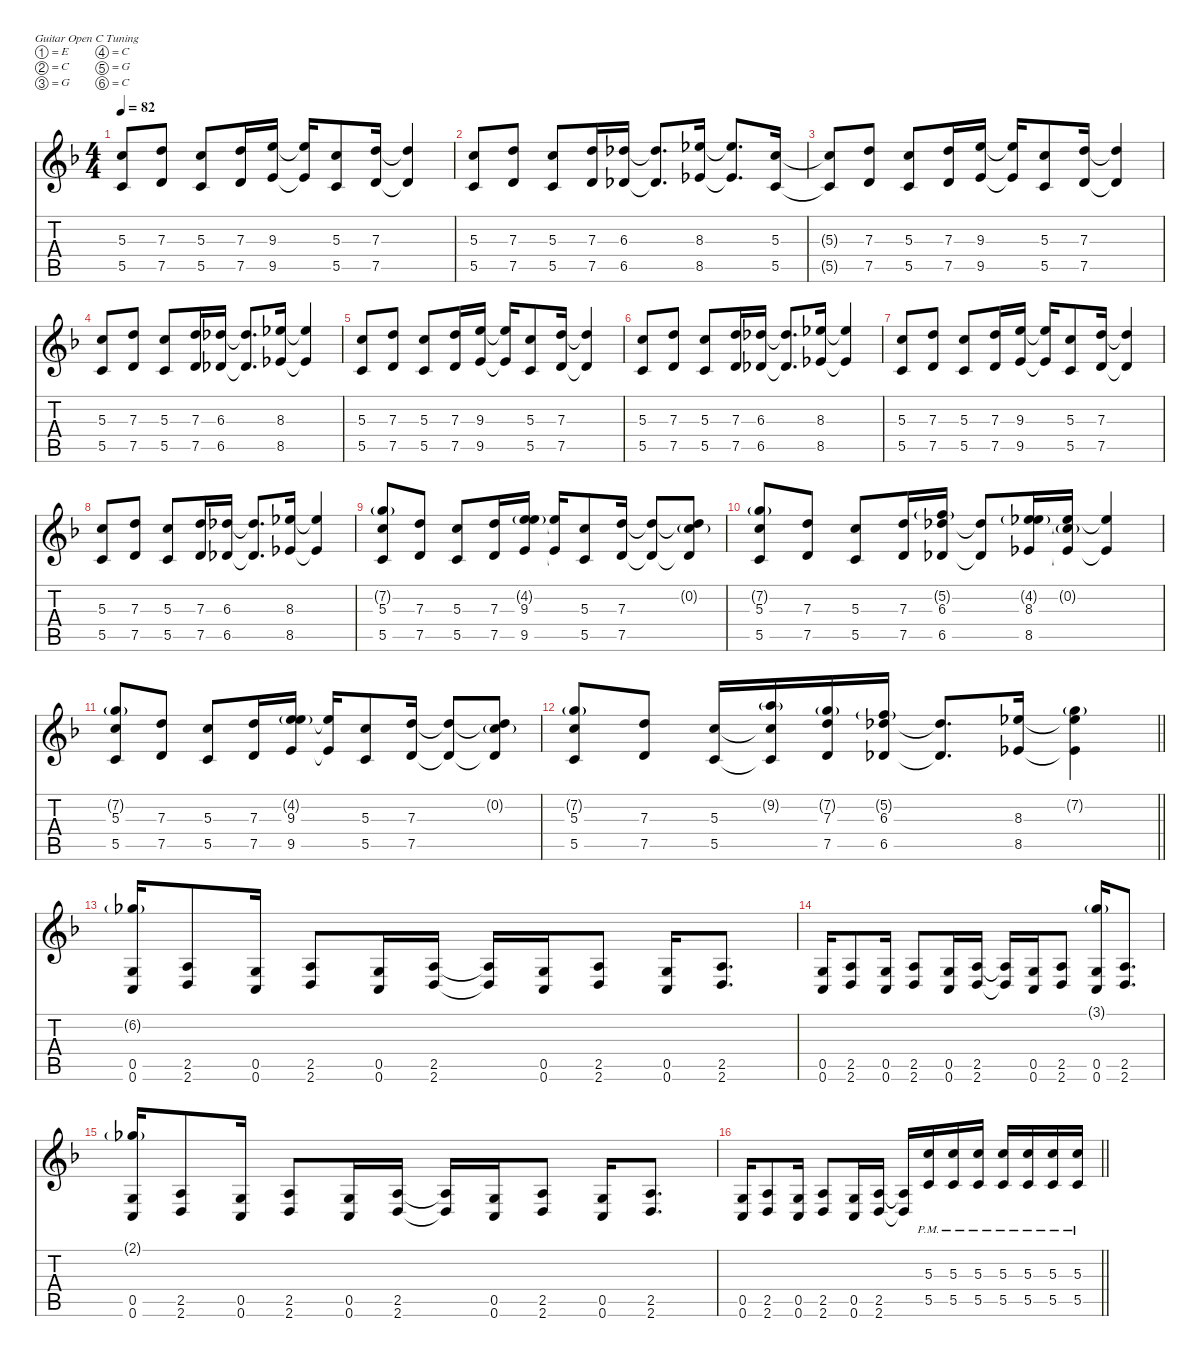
\defaultSystemsLayout 4
\hideDynamics
\bracketExtendMode nobrackets
\singleTrackTrackNamePolicy hidden
\multiTrackTrackNamePolicy hidden
\firstSystemTrackNameMode fullname
\firstSystemTrackNameOrientation horizontal
\otherSystemsTrackNameOrientation horizontal
\track ("Guitar 1" "dist.guit.") {defaultSystemsLayout 4 instrument distortionguitar}
\staff {score tabs}
\tuning (E4 C4 G3 C3 G2 C2)
\ts (4 4)
\tempo 82
\clef g2
\ks dminor
(5.3{acc forcenatural} 5.5{acc forcenatural}).8{dy f beam Up} (7.3{acc forcenatural} 7.5{acc forcenatural}).8{beam Up} (5.3{acc forcenatural} 5.5{acc forcenatural}).8{beam Up} (7.3{acc forcenatural} 7.5{acc forcenatural}).16{beam Up} (9.3{acc forcenatural} 9.5{acc forcenatural}).16{beam Up} (9.3{t acc forcenatural} 9.5{t acc forcenatural}).16{beam Up} (5.3{acc forcenatural} 5.5{acc forcenatural}).8{beam Up} (7.3{acc forcenatural} 7.5{acc forcenatural}).16{beam Up} (7.3{t acc forcenatural} 7.5{t acc forcenatural}).4{beam Up} |
(5.3{acc forcenatural} 5.5{acc forcenatural}).8{beam Up} (7.3{acc forcenatural} 7.5{acc forcenatural}).8{beam Up} (5.3{acc forcenatural} 5.5{acc forcenatural}).8{beam Up} (7.3{acc forcenatural} 7.5{acc forcenatural}).16{beam Up} (6.3{acc b} 6.5{acc b}).16{beam Up} (6.3{t acc b} 6.5{t acc b}).8{d beam Up} (8.3{acc b} 8.5{acc b}).16{beam Up} (8.3{t acc b} 8.5{t acc b}).8{d beam Up} (5.3{acc forcenatural} 5.5{acc forcenatural}).16{beam Up} |
(5.3{t acc forcenatural} 5.5{t acc forcenatural}).8{beam Up} (7.3{acc forcenatural} 7.5{acc forcenatural}).8{beam Up} (5.3{acc forcenatural} 5.5{acc forcenatural}).8{beam Up} (7.3{acc forcenatural} 7.5{acc forcenatural}).16{beam Up} (9.3{acc forcenatural} 9.5{acc forcenatural}).16{beam Up} (9.3{t acc forcenatural} 9.5{t acc forcenatural}).16{beam Up} (5.3{acc forcenatural} 5.5{acc forcenatural}).8{beam Up} (7.3{acc forcenatural} 7.5{acc forcenatural}).16{beam Up} (7.3{t acc forcenatural} 7.5{t acc forcenatural}).4{beam Up} |
(5.3{acc forcenatural} 5.5{acc forcenatural}).8{beam Up} (7.3{acc forcenatural} 7.5{acc forcenatural}).8{beam Up} (5.3{acc forcenatural} 5.5{acc forcenatural}).8{beam Up} (7.3{acc forcenatural} 7.5{acc forcenatural}).16{beam Up} (6.3{acc b} 6.5{acc b}).16{beam Up} (6.3{t acc b} 6.5{t acc b}).8{d beam Up} (8.3{acc b} 8.5{acc b}).16{beam Up} (8.3{t acc b} 8.5{t acc b}).4{beam Up} |
(5.3{acc forcenatural} 5.5{acc forcenatural}).8{beam Up} (7.3{acc forcenatural} 7.5{acc forcenatural}).8{beam Up} (5.3{acc forcenatural} 5.5{acc forcenatural}).8{beam Up} (7.3{acc forcenatural} 7.5{acc forcenatural}).16{beam Up} (9.3{acc forcenatural} 9.5{acc forcenatural}).16{beam Up} (9.3{t acc forcenatural} 9.5{t acc forcenatural}).16{beam Up} (5.3{acc forcenatural} 5.5{acc forcenatural}).8{beam Up} (7.3{acc forcenatural} 7.5{acc forcenatural}).16{beam Up} (7.3{t acc forcenatural} 7.5{t acc forcenatural}).4{beam Up} |
(5.3{acc forcenatural} 5.5{acc forcenatural}).8{beam Up} (7.3{acc forcenatural} 7.5{acc forcenatural}).8{beam Up} (5.3{acc forcenatural} 5.5{acc forcenatural}).8{beam Up} (7.3{acc forcenatural} 7.5{acc forcenatural}).16{beam Up} (6.3{acc b} 6.5{acc b}).16{beam Up} (6.3{t acc b} 6.5{t acc b}).8{d beam Up} (8.3{acc b} 8.5{acc b}).16{beam Up} (8.3{t acc b} 8.5{t acc b}).4{beam Up} |
(5.3{acc forcenatural} 5.5{acc forcenatural}).8{beam Up} (7.3{acc forcenatural} 7.5{acc forcenatural}).8{beam Up} (5.3{acc forcenatural} 5.5{acc forcenatural}).8{beam Up} (7.3{acc forcenatural} 7.5{acc forcenatural}).16{beam Up} (9.3{acc forcenatural} 9.5{acc forcenatural}).16{beam Up} (9.3{t acc forcenatural} 9.5{t acc forcenatural}).16{beam Up} (5.3{acc forcenatural} 5.5{acc forcenatural}).8{beam Up} (7.3{acc forcenatural} 7.5{acc forcenatural}).16{beam Up} (7.3{t acc forcenatural} 7.5{t acc forcenatural}).4{beam Up} |
(5.3{acc forcenatural} 5.5{acc forcenatural}).8{beam Up} (7.3{acc forcenatural} 7.5{acc forcenatural}).8{beam Up} (5.3{acc forcenatural} 5.5{acc forcenatural}).8{beam Up} (7.3{acc forcenatural} 7.5{acc forcenatural}).16{beam Up} (6.3{acc b} 6.5{acc b}).16{beam Up} (6.3{t acc b} 6.5{t acc b}).8{d beam Up} (8.3{acc b} 8.5{acc b}).16{beam Up} (8.3{t acc b} 8.5{t acc b}).4{beam Up} |
(7.2{g acc forcenatural} 5.3{acc forcenatural} 5.5{acc forcenatural}).8{beam Up} (7.3{acc forcenatural} 7.5{acc forcenatural}).8{beam Up} (5.3{acc forcenatural} 5.5{acc forcenatural}).8{beam Up} (7.3{acc forcenatural} 7.5{acc forcenatural}).16{beam Up} (4.2{g acc forcenatural} 9.3{acc forcenatural} 9.5{acc forcenatural}).16{beam Up} (9.3{t acc forcenatural} 9.5{t acc forcenatural}).16{beam Up} (5.3{acc forcenatural} 5.5{acc forcenatural}).8{beam Up} (7.3{acc forcenatural} 7.5{acc forcenatural}).16{beam Up} (7.3{t acc forcenatural} 7.5{t acc forcenatural}).8{beam Up} (0.2{g acc forcenatural} 7.3{t acc forcenatural} 7.5{t acc forcenatural}).8{beam Up} |
(7.2{g acc forcenatural} 5.3{acc forcenatural} 5.5{acc forcenatural}).8{beam Up} (7.3{acc forcenatural} 7.5{acc forcenatural}).8{beam Up} (5.3{acc forcenatural} 5.5{acc forcenatural}).8{beam Up} (7.3{acc forcenatural} 7.5{acc forcenatural}).16{beam Up} (5.2{g acc forcenatural} 6.3{acc b} 6.5{acc b}).16{beam Up} (6.3{t acc b} 6.5{t acc b}).8{beam Up} (4.2{g acc forcenatural} 8.3{acc b} 8.5{acc b}).16{beam Up} (0.2{g acc forcenatural} 8.3{t acc b} 8.5{t acc b}).16{beam Up} (8.3{t acc b} 8.5{t acc b}).4{beam Up} |
(7.2{g acc forcenatural} 5.3{acc forcenatural} 5.5{acc forcenatural}).8{beam Up} (7.3{acc forcenatural} 7.5{acc forcenatural}).8{beam Up} (5.3{acc forcenatural} 5.5{acc forcenatural}).8{beam Up} (7.3{acc forcenatural} 7.5{acc forcenatural}).16{beam Up} (4.2{g acc forcenatural} 9.3{acc forcenatural} 9.5{acc forcenatural}).16{beam Up} (9.3{t acc forcenatural} 9.5{t acc forcenatural}).16{beam Up} (5.3{acc forcenatural} 5.5{acc forcenatural}).8{beam Up} (7.3{acc forcenatural} 7.5{acc forcenatural}).16{beam Up} (7.3{t acc forcenatural} 7.5{t acc forcenatural}).8{beam Up} (0.2{g acc forcenatural} 7.3{t acc forcenatural} 7.5{t acc forcenatural}).8{beam Up} |
\barLineRight lightlight
(7.2{g acc forcenatural} 5.3{acc forcenatural} 5.5{acc forcenatural}).8{beam Up} (7.3{acc forcenatural} 7.5{acc forcenatural}).8{beam Up} (5.3{acc forcenatural} 5.5{acc forcenatural}).16{beam Up} (9.2{g acc forcenatural} 5.3{t acc forcenatural} 5.5{t acc forcenatural}).16{beam Up} (7.2{g acc forcenatural} 7.3{acc forcenatural} 7.5{acc forcenatural}).16{beam Up} (5.2{g acc forcenatural} 6.3{acc b} 6.5{acc b}).16{beam Up} (6.3{t acc b} 6.5{t acc b}).8{d beam Up} (8.3{acc b} 8.5{acc b}).16{beam Up} (7.2{g acc forcenatural} 8.3{t acc b} 8.5{t acc b}).4{beam Down} |
(6.2{g acc b} 0.5{acc forcenatural} 0.6{acc forcenatural}).16{beam Up} (2.5{acc forcenatural} 2.6{acc forcenatural}).8{beam Up} (0.5{acc forcenatural} 0.6{acc forcenatural}).16{beam Up} (2.5{acc forcenatural} 2.6{acc forcenatural}).8{beam Up} (0.5{acc forcenatural} 0.6{acc forcenatural}).16{beam Up} (2.5{acc forcenatural} 2.6{acc forcenatural}).16{beam Up} (2.5{t acc forcenatural} 2.6{t acc forcenatural}).16{beam Up} (0.5{acc forcenatural} 0.6{acc forcenatural}).16{beam Up} (2.5{acc forcenatural} 2.6{acc forcenatural}).8{beam Up} (0.5{acc forcenatural} 0.6{acc forcenatural}).16{beam Up} (2.5{acc forcenatural} 2.6{acc forcenatural}).8{d beam Up} |
(0.5{acc forcenatural} 0.6{acc forcenatural}).16{beam Up} (2.5{acc forcenatural} 2.6{acc forcenatural}).8{beam Up} (0.5{acc forcenatural} 0.6{acc forcenatural}).16{beam Up} (2.5{acc forcenatural} 2.6{acc forcenatural}).8{beam Up} (0.5{acc forcenatural} 0.6{acc forcenatural}).16{beam Up} (2.5{acc forcenatural} 2.6{acc forcenatural}).16{beam Up} (2.5{t acc forcenatural} 2.6{t acc forcenatural}).16{beam Up} (0.5{acc forcenatural} 0.6{acc forcenatural}).16{beam Up} (2.5{acc forcenatural} 2.6{acc forcenatural}).8{beam Up} (3.1{g acc forcenatural} 0.5{acc forcenatural} 0.6{acc forcenatural}).16{beam Up} (2.5{acc forcenatural} 2.6{acc forcenatural}).8{d beam Up} |
(2.1{g acc b} 0.5{acc forcenatural} 0.6{acc forcenatural}).16{beam Up} (2.5{acc forcenatural} 2.6{acc forcenatural}).8{beam Up} (0.5{acc forcenatural} 0.6{acc forcenatural}).16{beam Up} (2.5{acc forcenatural} 2.6{acc forcenatural}).8{beam Up} (0.5{acc forcenatural} 0.6{acc forcenatural}).16{beam Up} (2.5{acc forcenatural} 2.6{acc forcenatural}).16{beam Up} (2.5{t acc forcenatural} 2.6{t acc forcenatural}).16{beam Up} (0.5{acc forcenatural} 0.6{acc forcenatural}).16{beam Up} (2.5{acc forcenatural} 2.6{acc forcenatural}).8{beam Up} (0.5{acc forcenatural} 0.6{acc forcenatural}).16{beam Up} (2.5{acc forcenatural} 2.6{acc forcenatural}).8{d beam Up} |
\barLineRight lightlight
(0.5{acc forcenatural} 0.6{acc forcenatural}).16{instrument electricguitarmuted beam Up} (2.5{acc forcenatural} 2.6{acc forcenatural}).8{beam Up} (0.5{acc forcenatural} 0.6{acc forcenatural}).16{beam Up} (2.5{acc forcenatural} 2.6{acc forcenatural}).8{beam Up} (0.5{acc forcenatural} 0.6{acc forcenatural}).16{beam Up} (2.5{acc forcenatural} 2.6{acc forcenatural}).16{beam Up} (2.5{t acc forcenatural} 2.6{t acc forcenatural}).16{beam Up} (5.3{pm acc forcenatural} 5.5{pm acc forcenatural}).16{beam Up} (5.3{pm acc forcenatural} 5.5{pm acc forcenatural}).16{beam Up} (5.3{pm acc forcenatural} 5.5{pm acc forcenatural}).16{beam Up} (5.3{pm acc forcenatural} 5.5{pm acc forcenatural}).16{beam Up} (5.3{pm acc forcenatural} 5.5{pm acc forcenatural}).16{beam Up} (5.3{pm acc forcenatural} 5.5{pm acc forcenatural}).16{beam Up} (5.3{pm acc forcenatural} 5.5{pm acc forcenatural}).16{beam Up}
